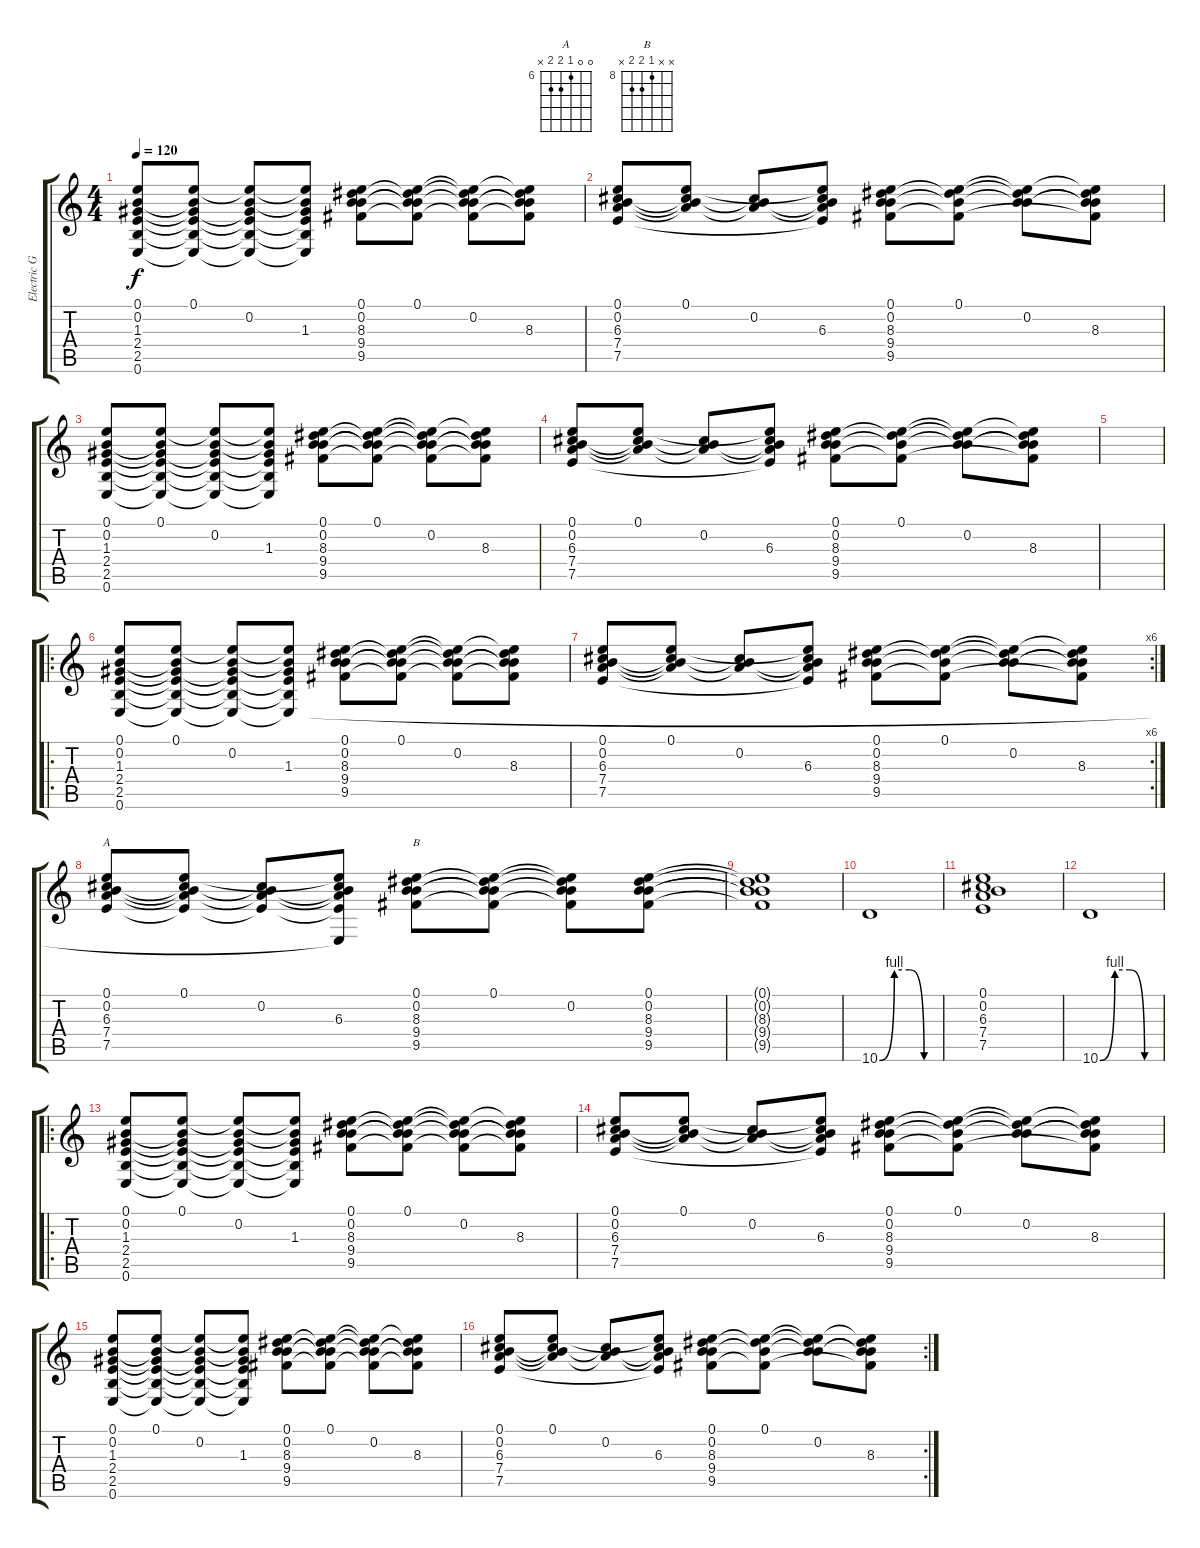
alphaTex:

\track ("Electric Guitar" "Electric G") {instrument electricguitarclean}
\staff {score tabs}
\tuning (E4 B3 G3 D3 A2 E2) {hide}
\chord ("A" 0 0 6 7 7 x) {firstfret 6}
\chord ("B" x x 8 9 9 x) {firstfret 8}
\ts (4 4)
\tempo 120
\clef g2
\ks c
(0.1 0.2 1.3 2.4 2.5 0.6).8{dy f} (0.1 0.2{t} 1.3{t} 2.4{t} 2.5{t} 0.6{t}).8 (0.1{t} 0.2 1.3{t} 2.4{t} 2.5{t} 0.6{t}).8 (0.1{t} 0.2{t} 1.3 2.4{t} 2.5{t} 0.6{t}).8 (0.1 0.2 8.3 9.4 9.5).8 (0.1 0.2{t} 8.3{t} 9.4{t} 9.5{t}).8 (0.1{t} 0.2 8.3{t} 9.4{t} 9.5{t}).8 (0.1{t} 0.2{t} 8.3 9.4{t} 9.5{t}).8 |
(0.1 0.2 6.3 7.4 7.5).8 (0.1 0.2{t} 6.3{t} 7.4{t}).8 (0.2 6.3{t} 7.4{t}).8 (0.1{t} 0.2{t} 6.3 7.4{t} 7.5{t}).8 (0.1 0.2 8.3 9.4 9.5).8 (0.1 8.3{t} 9.4{t} 9.5{t}).8 (0.1{t} 0.2 8.3{t} 9.4{t}).8 (0.1{t} 0.2{t} 8.3 9.4{t} 9.5{t}).8 |
(0.1 0.2 1.3 2.4 2.5 0.6).8 (0.1 0.2{t} 1.3{t} 2.4{t} 2.5{t} 0.6{t}).8 (0.1{t} 0.2 1.3{t} 2.4{t} 2.5{t} 0.6{t}).8 (0.1{t} 0.2{t} 1.3 2.4{t} 2.5{t} 0.6{t}).8 (0.1 0.2 8.3 9.4 9.5).8 (0.1 0.2{t} 8.3{t} 9.4{t} 9.5{t}).8 (0.1{t} 0.2 8.3{t} 9.4{t} 9.5{t}).8 (0.1{t} 0.2{t} 8.3 9.4{t} 9.5{t}).8 |
(0.1 0.2 6.3 7.4 7.5).8 (0.1 0.2{t} 6.3{t} 7.4{t}).8 (0.2 6.3{t} 7.4{t}).8 (0.1{t} 0.2{t} 6.3 7.4{t} 7.5{t}).8 (0.1 0.2 8.3 9.4 9.5).8 (0.1 8.3{t} 9.4{t} 9.5{t}).8 (0.1{t} 0.2 8.3{t} 9.4{t}).8 (0.1{t} 0.2{t} 8.3 9.4{t} 9.5{t}).8 |
|
\ro
(0.1 0.2 1.3 2.4 2.5 0.6).8 (0.1 0.2{t} 1.3{t} 2.4{t} 2.5{t} 0.6{t}).8 (0.1{t} 0.2 1.3{t} 2.4{t} 2.5{t} 0.6{t}).8 (0.1{t} 0.2{t} 1.3 2.4{t} 2.5{t} 0.6{t}).8 (0.1 0.2 8.3 9.4 9.5).8 (0.1 0.2{t} 8.3{t} 9.4{t} 9.5{t}).8 (0.1{t} 0.2 8.3{t} 9.4{t} 9.5{t}).8 (0.1{t} 0.2{t} 8.3 9.4{t} 9.5{t}).8 |
\rc 6
(0.1 0.2 6.3 7.4 7.5).8 (0.1 0.2{t} 6.3{t} 7.4{t}).8 (0.2 6.3{t} 7.4{t}).8 (0.1{t} 0.2{t} 6.3 7.4{t} 7.5{t}).8 (0.1 0.2 8.3 9.4 9.5).8 (0.1 8.3{t} 9.4{t} 9.5{t}).8 (0.1{t} 0.2 8.3{t} 9.4{t}).8 (0.1{t} 0.2{t} 8.3 9.4{t} 9.5{t}).8 |
(0.1 0.2 6.3 7.4 7.5).8{ch "A"} (0.1 0.2{t} 6.3{t} 7.4{t} 7.5{t}).8 (0.2 6.3{t} 7.4{t} 7.5{t}).8 (0.1{t} 0.2{t} 6.3 7.4{t} 7.5{t} 0.6{t}).8 (0.1 0.2 8.3 9.4 9.5).8{ch "B"} (0.1 0.2{t} 8.3{t} 9.4{t} 9.5{t}).8 (0.1{t} 0.2 8.3{t} 9.4{t} 9.5{t}).8 (0.1 0.2 8.3 9.4 9.5).8 |
(0.1{t} 0.2{t} 8.3{t} 9.4{t} 9.5{t}).1 |
10.6{be (custom 0 0 15 4 30 4 45 0 60 0)}.1 |
(0.1 0.2 6.3 7.4 7.5).1 |
10.6{be (custom 0 0 15 4 30 4 45 0 60 0)}.1 |
\ro
(0.1 0.2 1.3 2.4 2.5 0.6).8 (0.1 0.2{t} 1.3{t} 2.4{t} 2.5{t} 0.6{t}).8 (0.1{t} 0.2 1.3{t} 2.4{t} 2.5{t} 0.6{t}).8 (0.1{t} 0.2{t} 1.3 2.4{t} 2.5{t} 0.6{t}).8 (0.1 0.2 8.3 9.4 9.5).8 (0.1 0.2{t} 8.3{t} 9.4{t} 9.5{t}).8 (0.1{t} 0.2 8.3{t} 9.4{t} 9.5{t}).8 (0.1{t} 0.2{t} 8.3 9.4{t} 9.5{t}).8 |
(0.1 0.2 6.3 7.4 7.5).8 (0.1 0.2{t} 6.3{t} 7.4{t}).8 (0.2 6.3{t} 7.4{t}).8 (0.1{t} 0.2{t} 6.3 7.4{t} 7.5{t}).8 (0.1 0.2 8.3 9.4 9.5).8 (0.1 8.3{t} 9.4{t} 9.5{t}).8 (0.1{t} 0.2 8.3{t} 9.4{t}).8 (0.1{t} 0.2{t} 8.3 9.4{t} 9.5{t}).8 |
(0.1 0.2 1.3 2.4 2.5 0.6).8 (0.1 0.2{t} 1.3{t} 2.4{t} 2.5{t} 0.6{t}).8 (0.1{t} 0.2 1.3{t} 2.4{t} 2.5{t} 0.6{t}).8 (0.1{t} 0.2{t} 1.3 2.4{t} 2.5{t} 0.6{t}).8 (0.1 0.2 8.3 9.4 9.5).8 (0.1 0.2{t} 8.3{t} 9.4{t} 9.5{t}).8 (0.1{t} 0.2 8.3{t} 9.4{t} 9.5{t}).8 (0.1{t} 0.2{t} 8.3 9.4{t} 9.5{t}).8 |
\rc 2
(0.1 0.2 6.3 7.4 7.5).8 (0.1 0.2{t} 6.3{t} 7.4{t}).8 (0.2 6.3{t} 7.4{t}).8 (0.1{t} 0.2{t} 6.3 7.4{t} 7.5{t}).8 (0.1 0.2 8.3 9.4 9.5).8 (0.1 8.3{t} 9.4{t} 9.5{t}).8 (0.1{t} 0.2 8.3{t} 9.4{t}).8 (0.1{t} 0.2{t} 8.3 9.4{t} 9.5{t}).8
